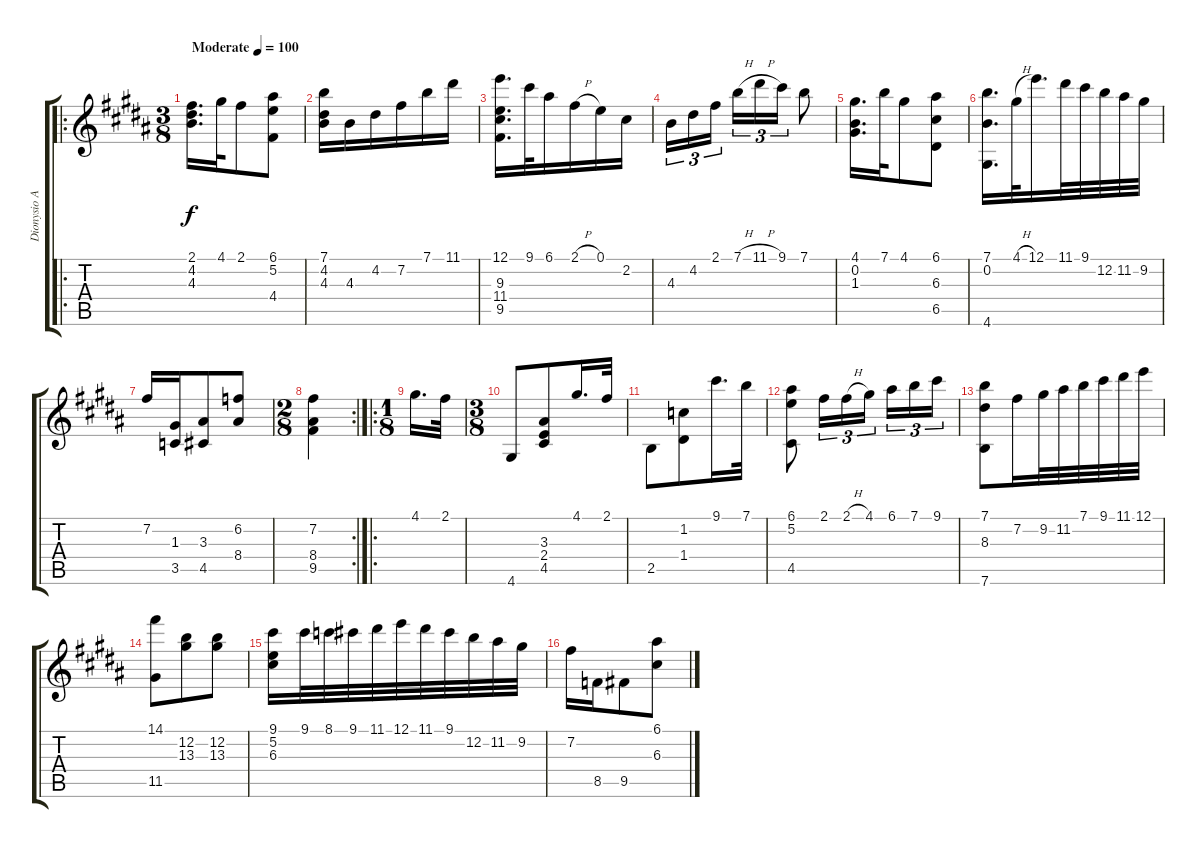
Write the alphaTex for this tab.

\track ("Dionysio Aguado" "Dionysio A") {instrument acousticguitarnylon}
\staff {score tabs}
\tuning (E4 B3 G3 D3 A2 E2) {hide}
\ro
\ts (3 8)
\tempo (100 "Moderate")
\clef g2
\ks b
(2.1 4.2 4.3).16{d dy f instrument acousticguitarnylon} 4.1.32 2.1.8 (6.1 5.2 4.4).8 |
(7.1 4.2 4.3).16 4.3.16 4.2.16 7.2.16 7.1.16 11.1.16 |
(12.1 9.3 11.4 9.5).16{d} 9.1.32 6.1.16 2.1{h}.16 0.1.16 2.2.16 |
4.3.16{tu (3 2)} 4.2.16{tu (3 2)} 2.1.16{tu (3 2)} 7.1{h}.16{tu (3 2)} 11.1{h}.16{tu (3 2)} 9.1.16{tu (3 2)} 7.1.8 |
(4.1 0.2 1.3).16{d} 7.1.32 4.1.8 (6.1 6.3 6.5).8 |
(7.1 0.2 4.6).16{d} 4.1{h}.32 12.1.16{d} 11.1.32 9.1.32 12.2.32 11.2.32 9.2.32 |
7.2.16 (1.3 3.5).16 (3.3 4.5).8 (6.2 8.4).8 |
\rc 2
\ts (2 8)
(7.2 8.4 9.5).4 |
\ro
\ts (1 8)
4.1.16{d} 2.1.32 |
\ts (3 8)
4.6.8 (3.3 2.4 4.5).8 4.1.16{d} 2.1.32 |
2.5.8 (1.2 1.4).8 9.1.16{d} 7.1.32 |
(6.1 5.2 4.5).8 2.1.16{tu (3 2)} 2.1{h}.16{tu (3 2)} 4.1.16{tu (3 2)} 6.1.16{tu (3 2)} 7.1.16{tu (3 2)} 9.1.16{tu (3 2)} |
(7.1 8.3 7.6).8 7.2.16 9.2.32 11.2.32 7.1.32 9.1.32 11.1.32 12.1.32 |
(14.1 11.5).8 (12.2 13.3).8 (12.2 13.3).8 |
(9.1 5.2 6.3).16 9.1.32 8.1.32 9.1.32 11.1.32 12.1.32 11.1.32 9.1.32 12.2.32 11.2.32 9.2.32 |
7.2.16 8.5.16 9.5.8 (6.1 6.3).8
